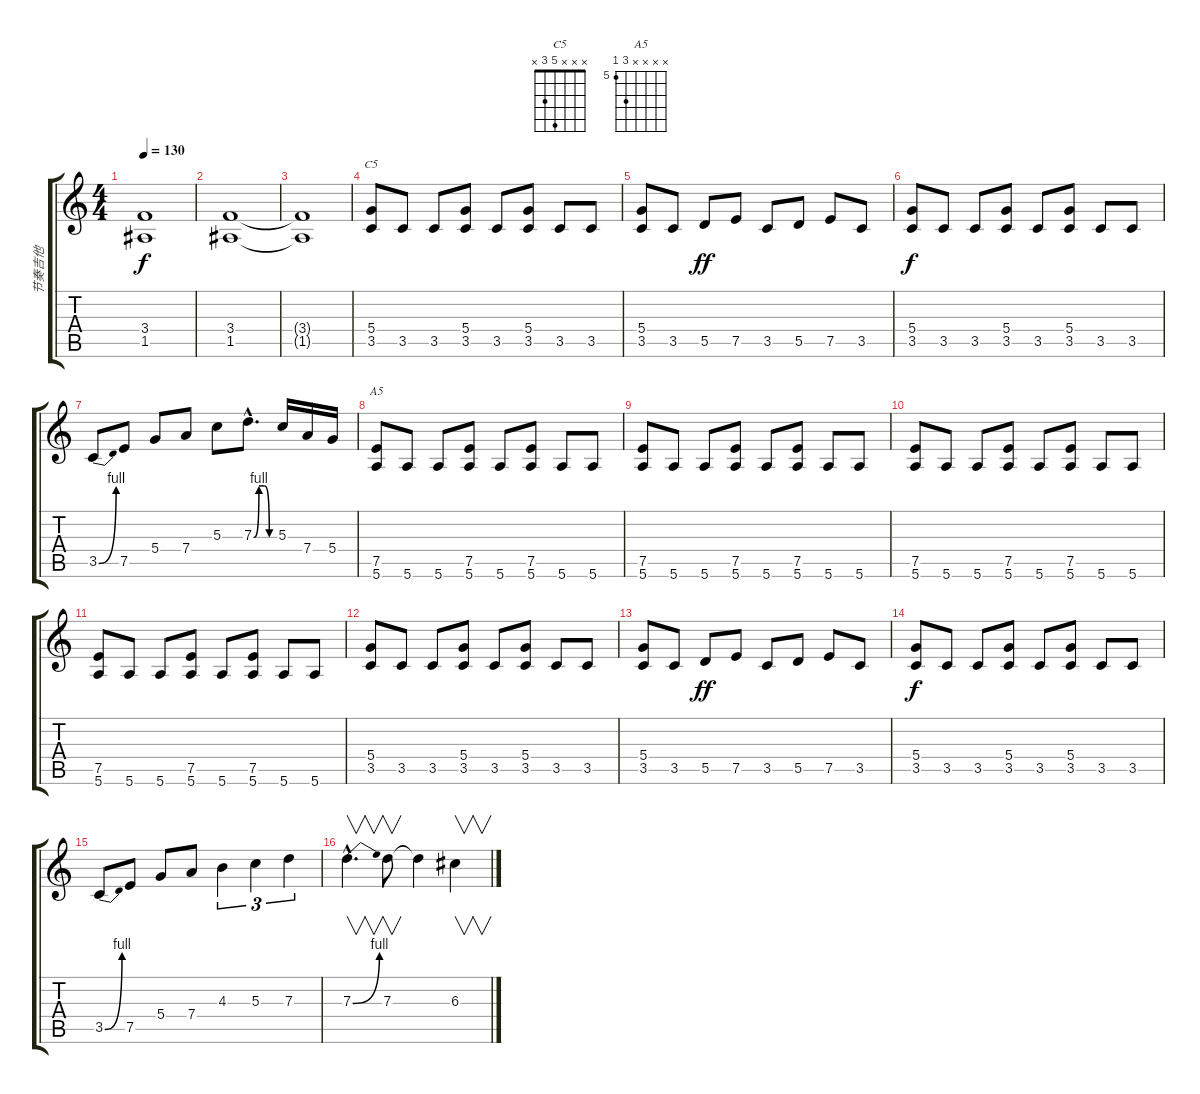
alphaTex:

\track ("节奏吉他" "节奏吉他") {instrument overdrivenguitar}
\staff {score tabs}
\tuning (E4 B3 G3 D3 A2 E2) {hide}
\chord ("C5" x x x 5 3 x)
\chord ("A5" x x x x 7 5) {firstfret 5}
\ts (4 4)
\tempo 130
\clef g2
\ks c
(3.4{t} 1.5{t}).1{dy f} |
(3.4 1.5).1 |
(3.4{t} 1.5{t}).1 |
(5.4 3.5).8{ch "C5"} 3.5.8 3.5.8 (5.4 3.5).8 3.5.8 (5.4 3.5).8 3.5.8 3.5.8 |
(5.4 3.5).8 3.5.8 5.5.8{dy ff} 7.5.8 3.5.8 5.5.8 7.5.8 3.5.8 |
(5.4 3.5).8{dy f} 3.5.8 3.5.8 (5.4 3.5).8 3.5.8 (5.4 3.5).8 3.5.8 3.5.8 |
3.5{be (bend 0 0 60 4)}.8 7.5.8 5.4.8 7.4.8 5.3.8 7.3{be (custom 0 0 15 4 30 4 45 0 60 0) hac}.8{d} 5.3.16 7.4.16 5.4.16 |
(7.5 5.6).8{ch "A5"} 5.6.8 5.6.8 (7.5 5.6).8 5.6.8 (7.5 5.6).8 5.6.8 5.6.8 |
(7.5 5.6).8 5.6.8 5.6.8 (7.5 5.6).8 5.6.8 (7.5 5.6).8 5.6.8 5.6.8 |
(7.5 5.6).8 5.6.8 5.6.8 (7.5 5.6).8 5.6.8 (7.5 5.6).8 5.6.8 5.6.8 |
(7.5 5.6).8 5.6.8 5.6.8 (7.5 5.6).8 5.6.8 (7.5 5.6).8 5.6.8 5.6.8 |
(5.4 3.5).8 3.5.8 3.5.8 (5.4 3.5).8 3.5.8 (5.4 3.5).8 3.5.8 3.5.8 |
(5.4 3.5).8 3.5.8 5.5.8{dy ff} 7.5.8 3.5.8 5.5.8 7.5.8 3.5.8 |
(5.4 3.5).8{dy f} 3.5.8 3.5.8 (5.4 3.5).8 3.5.8 (5.4 3.5).8 3.5.8 3.5.8 |
3.5{be (bend 0 0 60 4)}.8 7.5.8 5.4.8 7.4.8 4.3.4{tu (3 2)} 5.3.4{tu (3 2)} 7.3.4{tu (3 2)} |
7.3{be (bend 0 0 60 4) hac}.4{v d} 7.3.8{v} 7.3{t}.4 6.3.4{v}
